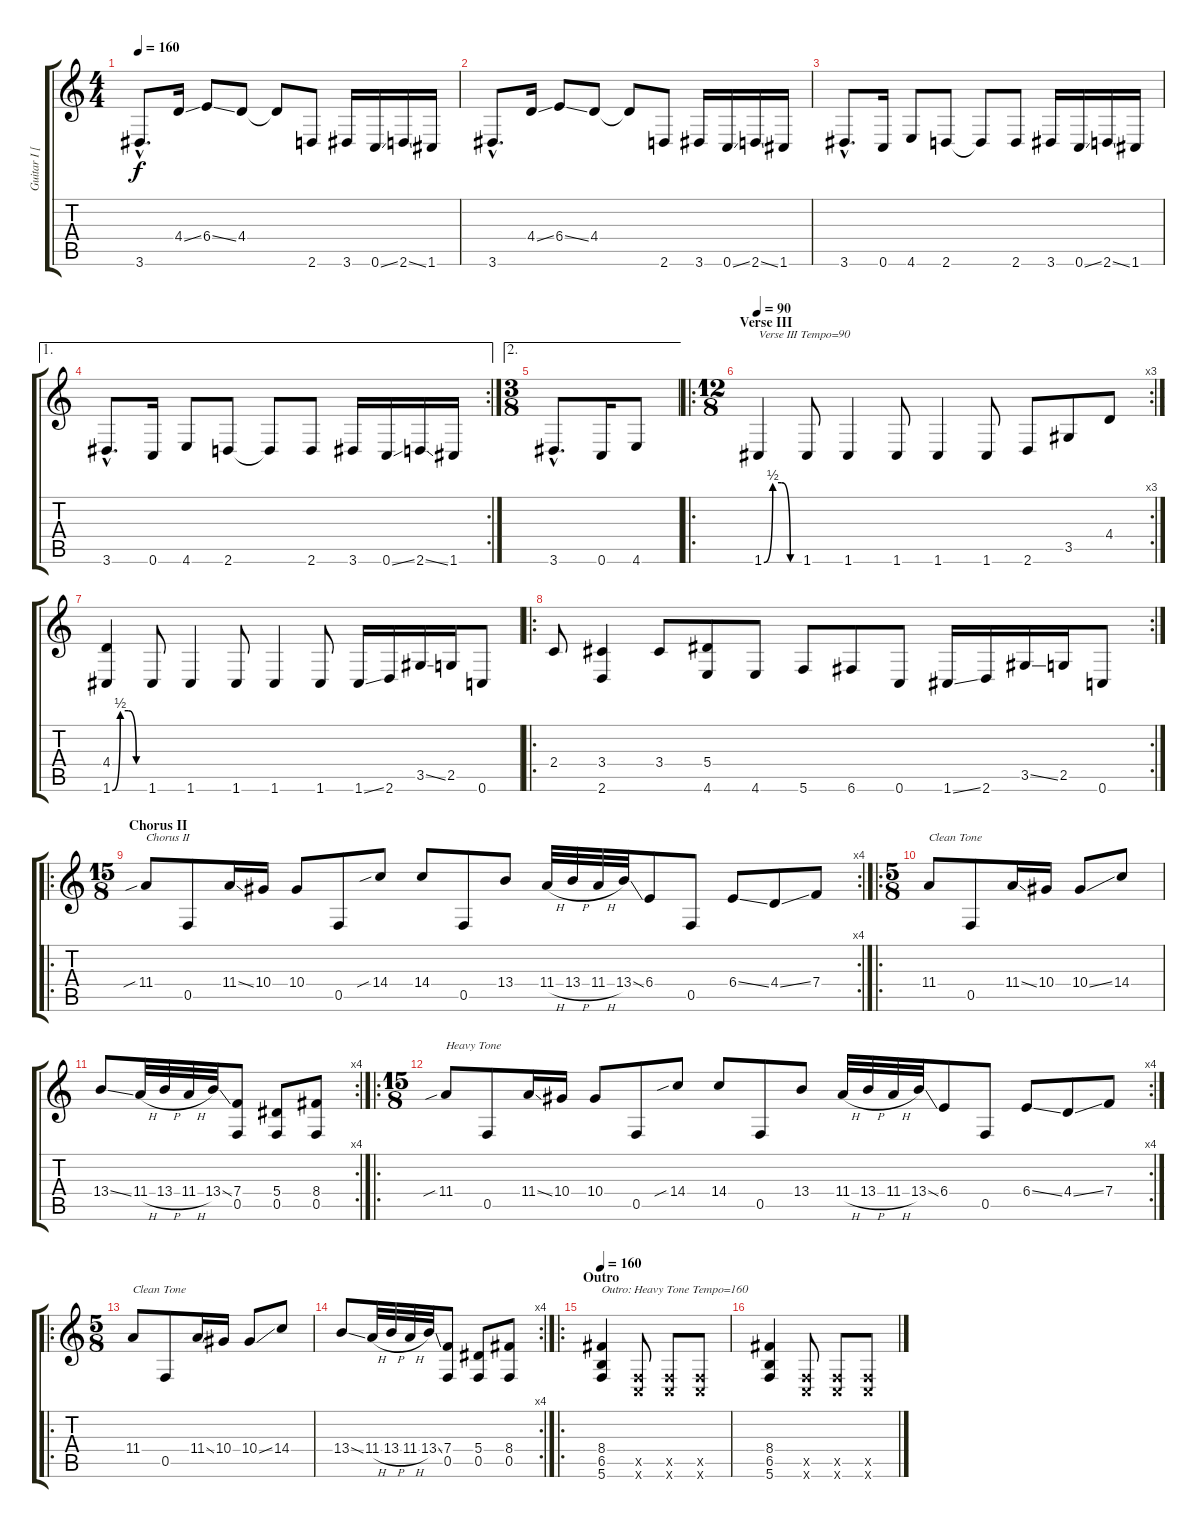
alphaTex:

\track ("Guitar I [Luc Lemay]" "Guitar I [") {instrument distortionguitar}
\staff {score tabs}
\tuning (C4 G3 Eb3 Bb2 F2 C2) {hide}
\ts (4 4)
\tempo 160
\clef g2
\ks c
3.6{hac}.8{d dy f} 4.4{ss}.16 6.4{ss}.8 4.4.8 4.4{t}.8 2.6.8 3.6.16 0.6{ss}.16 2.6{ss}.16 1.6.16 |
3.6{hac}.8{d} 4.4{ss}.16 6.4{ss}.8 4.4.8 4.4{t}.8 2.6.8 3.6.16 0.6{ss}.16 2.6{ss}.16 1.6.16 |
3.6{hac}.8{d} 0.6.16 4.6.8 2.6.8 2.6{t}.8 2.6.8 3.6.16 0.6{ss}.16 2.6{ss}.16 1.6.16 |
\ae 1
\rc 2
3.6{hac}.8{d} 0.6.16 4.6.8 2.6.8 2.6{t}.8 2.6.8 3.6.16 0.6{ss}.16 2.6{ss}.16 1.6.16 |
\ae 2
\ts (3 8)
3.6{hac}.8{d} 0.6.16 4.6.8 |
\ro
\rc 3
\ts (12 8)
\section ("" "Verse III")
\tempo 90
1.6{be (custom 0 0 15 2 30 2 45 0 60 0)}.4{txt "Verse III Tempo=90"} 1.6.8 1.6.4 1.6.8 1.6.4 1.6.8 2.6.8 3.5.8 4.4.8 |
(4.4 1.6{be (custom 0 0 15 2 30 2 45 0 60 0)}).4 1.6.8 1.6.4 1.6.8 1.6.4 1.6.8 1.6{ss}.16 2.6.16 3.5{ss}.16 2.5.16 0.6.8 |
\ro
\rc 2
2.4.8 (3.4 2.6).4 3.4.8 (5.4 4.6).8 4.6.8 5.6.8 6.6.8 0.6.8 1.6{ss}.16 2.6.16 3.5{ss}.16 2.5.16 0.6.8 |
\ro
\rc 4
\ts (15 8)
\section ("" "Chorus II")
11.4{sib}.8{txt "Chorus II"} 0.5.8 11.4{ss}.16 10.4.16 10.4.8 0.5.8 14.4{sib}.8 14.4.8 0.5.8 13.4.8 11.4{h}.32 13.4{h}.32 11.4{h}.32 13.4{ss}.32 6.4.8 0.5.8 6.4{ss}.8 4.4{ss}.8 7.4.8 |
\ro
\ts (5 8)
11.4.8{txt "Clean Tone" instrument electricguitarjazz} 0.5.8 11.4{ss}.16 10.4.16 10.4{ss}.8 14.4.8 |
\rc 4
13.4{ss}.8 11.4{h}.32 13.4{h}.32 11.4{h}.32 13.4{ss}.32 (7.4 0.5).8 (5.4 0.5).8 (8.4 0.5).8 |
\ro
\rc 4
\ts (15 8)
11.4{sib}.8{txt "Heavy Tone" instrument distortionguitar} 0.5.8 11.4{ss}.16 10.4.16 10.4.8 0.5.8 14.4{sib}.8 14.4.8 0.5.8 13.4.8 11.4{h}.32 13.4{h}.32 11.4{h}.32 13.4{ss}.32 6.4.8 0.5.8 6.4{ss}.8 4.4{ss}.8 7.4.8 |
\ro
\ts (5 8)
11.4.8{txt "Clean Tone" instrument electricguitarjazz} 0.5.8 11.4{ss}.16 10.4.16 10.4{ss}.8 14.4.8 |
\rc 4
13.4{ss}.8 11.4{h}.32 13.4{h}.32 11.4{h}.32 13.4{ss}.32 (7.4 0.5).8 (5.4 0.5).8 (8.4 0.5).8 |
\ro
\section ("" "Outro")
\tempo 160
(8.4 6.5 5.6).4{txt "Outro: Heavy Tone Tempo=160" instrument distortionguitar} (0.5{x} 0.6{x}).8 (0.5{x} 0.6{x}).8 (0.5{x} 0.6{x}).8 |
(8.4 6.5 5.6).4 (0.5{x} 0.6{x}).8 (0.5{x} 0.6{x}).8 (0.5{x} 0.6{x}).8
